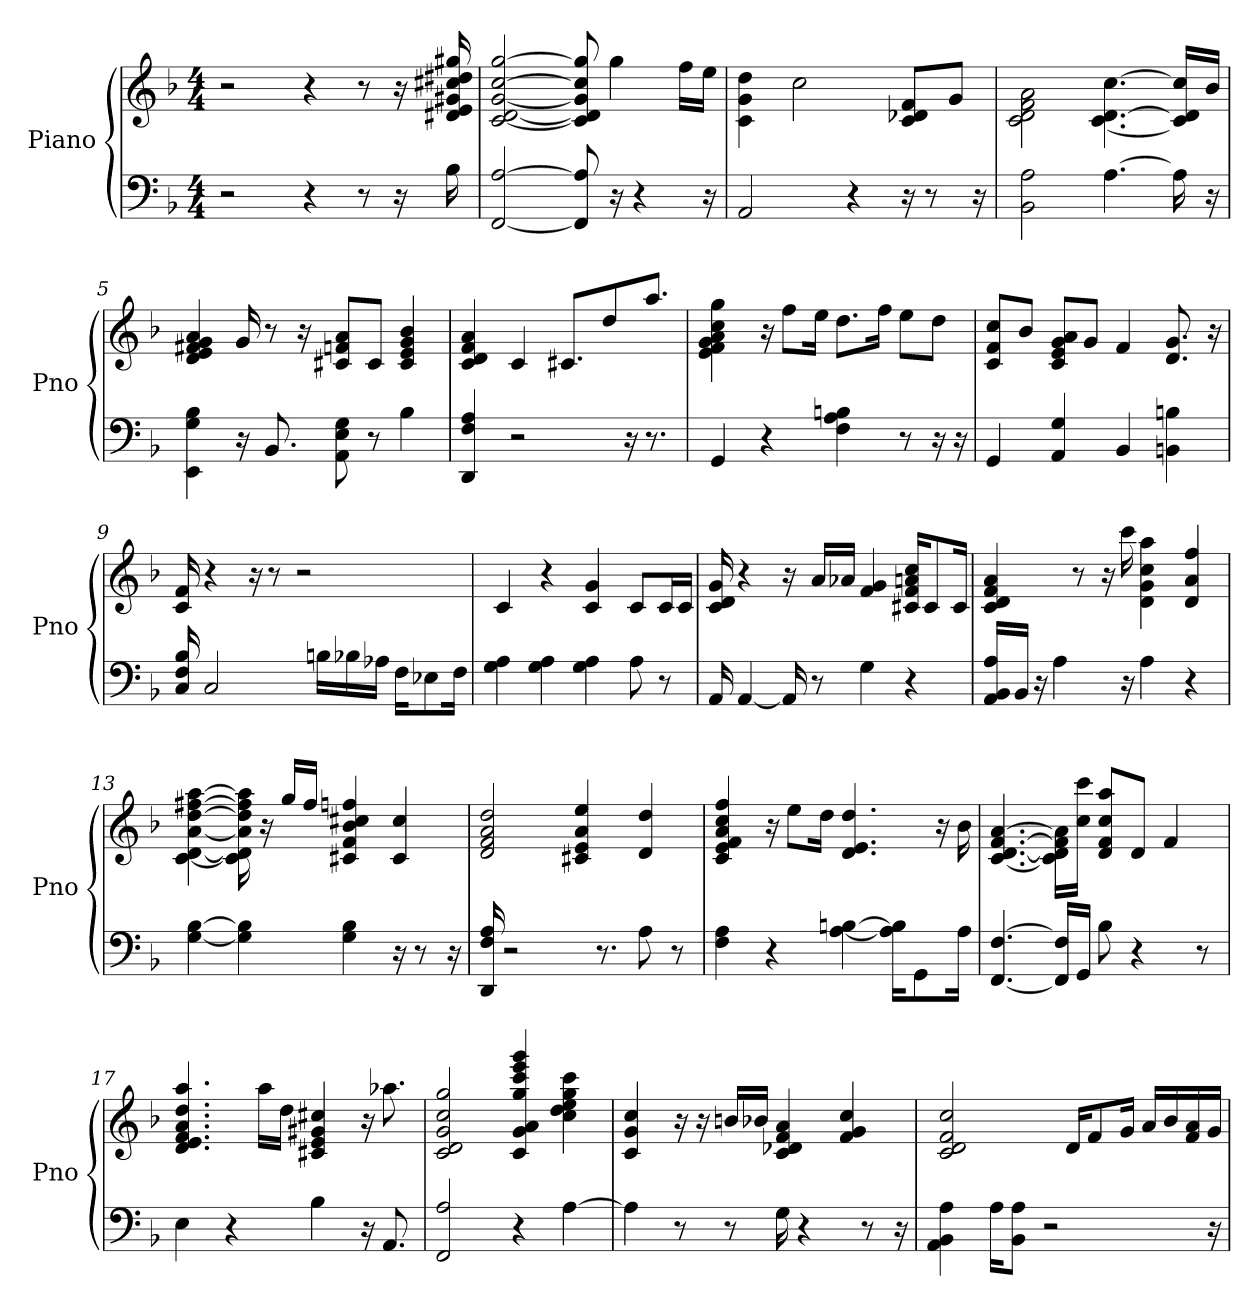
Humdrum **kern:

**kern	**kern
*part1	*part1
*staff2	*staff1
*I"Piano	*
*I'Pno	*
*clefF4	*clefG2
*k[b-]	*k[b-]
*F:	*F:
*M4/4	*M4/4
*MM57	*MM57
=1	=1
2r	2r
4r	4r
8r	8r
16r	16r
16B-\	16d#X/ 16e/ 16g#X/ 16cc#X/ 16dd#X/ 16gg#X/
=2	=2
[2FF/ [2A/	[2c/ [2d/ [2g/ [2cc/ [2gg/
8FF/] 8A/]	8c/] 8d/] 8g/] 8cc/] 8gg/]
16r	4gg\
4r	.
.	16ff\LL
16r	16ee\JJ
=3	=3
2AA/	4c\ 4g\ 4dd\
.	2cc\
4r	.
16r	8c/ 8d-X/ 8f/L
8r	.
.	8g/J
16r	.
=4	=4
2BB-\ 2A\	2c\ 2d\ 2f\ 2a\
[4.A\	[4.c\ [4.d\ [4.cc\
16A\]	16c/] 16d/] 16cc/]LL
16r	16b-/JJ
=5	=5
4EE\ 4G\ 4B-\	4d/ 4e/ 4f#X/ 4g/ 4a/
16r	16g/
8.BB-/	8r
.	16r
8AA\ 8E\ 8G\	8c#X/ 8fn/ 8a/L
8r	8c#/J
4B-\	4c#/ 4e/ 4g/ 4b-/
!!LO:LB:g=z
=6	=6
4DD/ 4F/ 4A/	4c/ 4d/ 4f/ 4a/
2r	4c/
.	8.c#X/L
.	8dd/
16r	.
8.r	8.aa/J
=7	=7
4GG/	4e\ 4f\ 4g\ 4a\ 4cc\ 4gg\
4r	16r
.	8ff\L
.	16ee\Jk
4F\ 4A\ 4Bn\	8.dd\L
.	16ff\Jk
8r	8ee\L
16r	8dd\J
16r	.
=8	=8
4GG/	8c/ 8f/ 8cc/L
.	8b-/J
4AA/ 4G/	8c/ 8e/ 8g/ 8a/L
.	8g/J
4BB-/	4f/
4BBn\ 4Bn\	8.d/ 8.g/
.	16r
=9	=9
16C/ 16F/ 16B-/	16c/ 16f/
2C/	4r
.	16r
.	8r
.	2r
16Bn\LL	.
16B-X\	.
16A-X\JJ	.
16F\KL	.
8E-X\	.
16F\Jk	.
!!LO:LB:g=z
=10	=10
4G\ 4A\	4c/
4G\ 4A\	4r
4G\ 4A\	4c/ 4g/
8A\	8c/L
8r	16c/L
.	16c/JJ
=11	=11
16AA/	16c/ 16d/ 16g/
[4AA/	4r
16AA/]	16r
8r	16a/LL
.	16a-X/JJ
4G\	4f/ 4g/
4r	16c#X/ 16f/ 16an/ 16cc/KL
.	8c#/
.	16c#/Jk
=12	=12
16AA/ 16BB-/ 16A/LL	4c/ 4d/ 4f/ 4a/
16BB-/JJ	.
16r	.
4A\	.
.	8r
.	16r
16r	16ccc\
4A\	4d\ 4g\ 4cc\ 4aa\
4r	4d/ 4a/ 4ff/
=13	=13
[4G\ [4B-\	[4c\ [4d\ [4a\ [4dd\ [4ff#X\ [4aa\
4G\] 4B-\]	16c\] 16d\] 16a\] 16dd\] 16ff#\] 16aa\]
.	16r
.	16gg/LL
.	16ff#/JJ
4G\ 4B-\	4c#X/ 4f/ 4b-/ 4cc#X/ 4ffn/
16r	4c#/ 4cc#/
8r	.
16r	.
!!LO:LB:g=z
=14	=14
16DD/ 16F/ 16A/	2d/ 2f/ 2a/ 2dd/
2r	.
.	4c#X/ 4e/ 4a/ 4ee/
8.r	.
8A\	4d/ 4dd/
8r	.
=15	=15
4F\ 4A\	4c/ 4e/ 4f/ 4a/ 4cc/ 4ff/
4r	16r
.	8ee\L
.	16dd\Jk
[4A\ [4Bn\	4.d/ 4.e/ 4.dd/
16A\] 16B\]KL	.
8GG\	.
.	16r
16A\Jk	16b-\
=16	=16
[4.FF/ [4.F/	[4.c/ [4.d/ [4.f/ [4.a/
16FF/] 16F/]LL	16c\] 16d\] 16f\] 16a\]LL
16GG/JJ	16cc\ 16ccc\JJ
8B-\	8d/ 8f/ 8cc/ 8aa/L
4r	8d/J
.	4f/
8r	.
=17	=17
4E\	4.d/ 4.e/ 4.f/ 4.a/ 4.dd/ 4.aa/
4r	.
.	16aa\LL
.	16dd\JJ
4B-\	4c#X/ 4e/ 4g#X/ 4cc#X/
16r	16r
8.AA/	8.aa-X\
=18	=18
2FF/ 2A/	2c/ 2d/ 2g/ 2cc/ 2gg/
4r	4c/ 4g/ 4a/ 4gg/ 4ccc/ 4eee/ 4ggg/
[4A\	4cc\ 4dd\ 4ee\ 4gg\ 4ccc\
!!LO:LB:g=z
=19	=19
4A\]	4c/ 4g/ 4cc/
8r	16r
.	16r
8r	16bn/LL
.	16b-X/JJ
16G\	4c/ 4d-X/ 4f/ 4a/
4r	.
.	4f/ 4g/ 4cc/
8r	.
16r	.
=20	=20
4AA\ 4BB-\ 4A\	2c/ 2d/ 2f/ 2cc/
16A\KL	.
8BB-\ 8A\J	.
2r	.
.	16d/KL
.	8f/
.	16g/Jk
.	16a/LL
.	16b-/
.	16f/ 16a/
16r	16g/JJ
=	=
*-	*-
